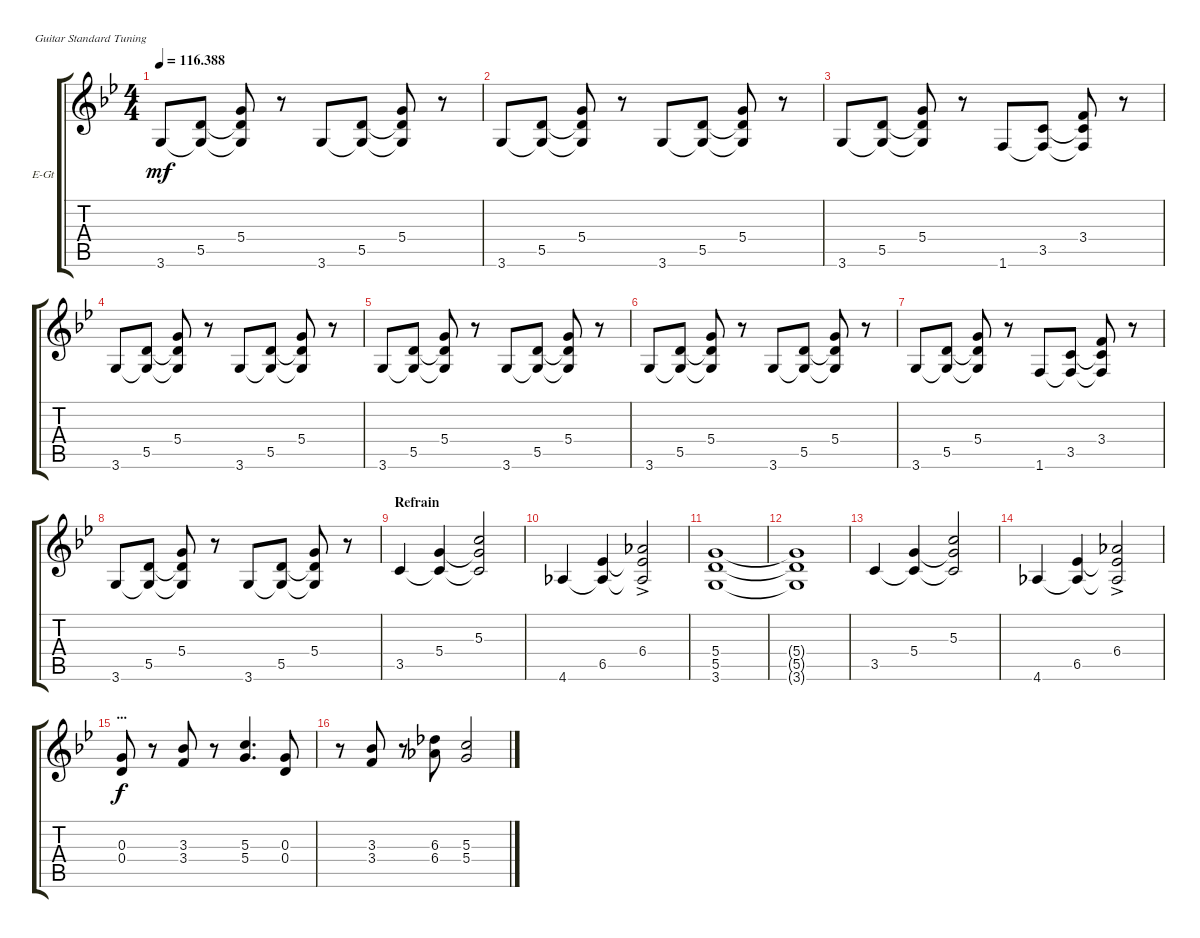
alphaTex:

\bracketExtendMode groupsimilarinstruments
\firstSystemTrackNameOrientation horizontal
\otherSystemsTrackNameOrientation horizontal
\track ("Electric Guitar 1" "E-Gt") {instrument distortionguitar}
\staff {score tabs}
\tuning (E4 B3 G3 D3 A2 E2)
\ts (4 4)
\tempo
116.388
\accidentals auto
\clef g2
\ottava regular
\simile none
\ks gminor
3.6.8{dy mf} (5.5 3.6{t}).8 (5.4 3.6{t} 5.5{t}).8 r.8 3.6.8 (5.5 3.6{t}).8 (5.4 3.6{t} 5.5{t}).8 r.8 |
3.6.8 (5.5 3.6{t}).8 (5.4 3.6{t} 5.5{t}).8 r.8 3.6.8 (5.5 3.6{t}).8 (5.4 3.6{t} 5.5{t}).8 r.8 |
3.6.8 (5.5 3.6{t}).8 (5.4 3.6{t} 5.5{t}).8 r.8 1.6.8 (3.5 1.6{t}).8 (3.4 1.6{t} 3.5{t}).8 r.8 |
3.6.8 (5.5 3.6{t}).8 (5.4 3.6{t} 5.5{t}).8 r.8 3.6.8 (5.5 3.6{t}).8 (5.4 3.6{t} 5.5{t}).8 r.8 |
3.6.8 (5.5 3.6{t}).8 (5.4 3.6{t} 5.5{t}).8 r.8 3.6.8 (5.5 3.6{t}).8 (5.4 3.6{t} 5.5{t}).8 r.8 |
3.6.8 (5.5 3.6{t}).8 (5.4 3.6{t} 5.5{t}).8 r.8 3.6.8 (5.5 3.6{t}).8 (5.4 3.6{t} 5.5{t}).8 r.8 |
3.6.8 (5.5 3.6{t}).8 (5.4 3.6{t} 5.5{t}).8 r.8 1.6.8 (3.5 1.6{t}).8 (3.4 1.6{t} 3.5{t}).8 r.8 |
3.6.8 (5.5 3.6{t}).8 (5.4 3.6{t} 5.5{t}).8 r.8 3.6.8 (5.5 3.6{t}).8 (5.4 3.6{t} 5.5{t}).8 r.8 |
\section ("" "Refrain")
3.5.4 (5.4 3.5{t}).4 (5.3 5.4{t} 3.5{t}).2 |
4.6.4 (6.5 4.6{t}).4 (6.4{ac} 6.5{t} 4.6{t}).2 |
(3.6 5.5 5.4).1 |
(5.4{t} 5.5{t} 3.6{t}).1 |
3.5.4 (5.4 3.5{t}).4 (5.3 5.4{t} 3.5{t}).2 |
4.6.4 (6.5 4.6{t}).4 (6.4{ac} 6.5{t} 4.6{t}).2 |
\section ("" "...")
(0.4 0.3).8{dy f} r.8 (3.3 3.4).8 r.8 (5.4 5.3).4{d} (0.4 0.3).8 |
r.8 (3.3 3.4).8 r.8 (6.3 6.4).8 (5.3 5.4).2
